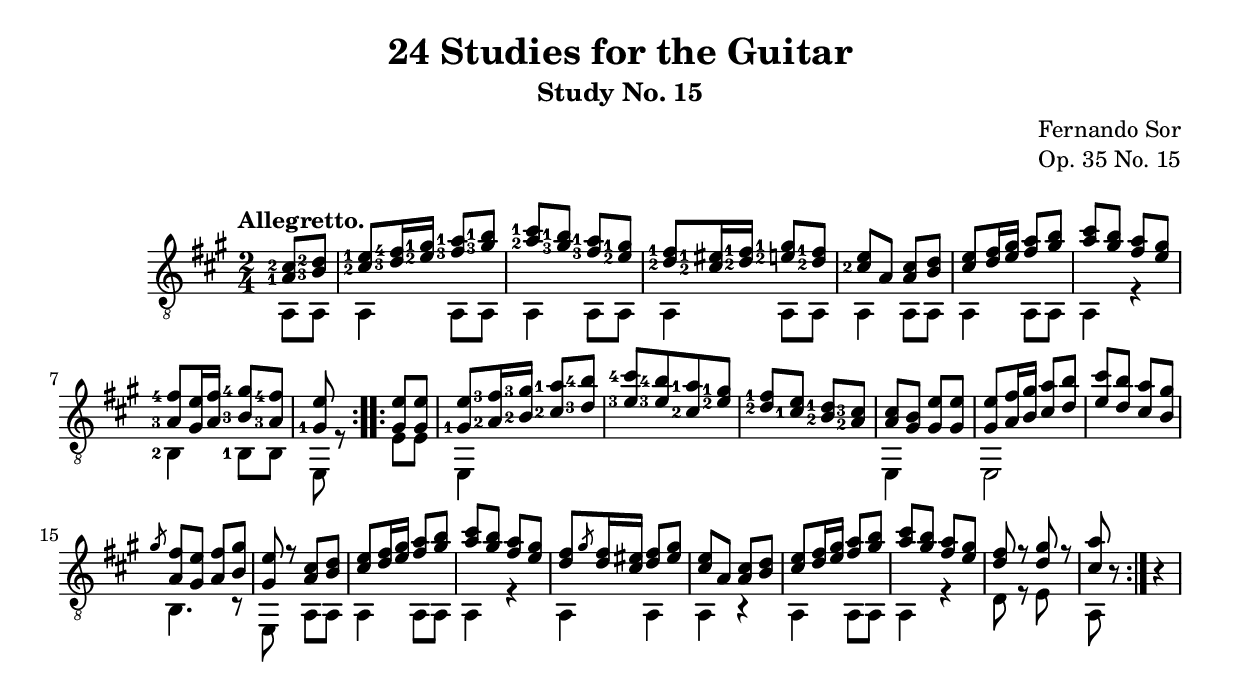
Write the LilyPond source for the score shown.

\version "2.18.0"
\header {
  title = "24 Studies for the Guitar"
  subtitle = "Study No. 15"
  composer = "Fernando Sor"
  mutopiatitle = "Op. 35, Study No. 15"
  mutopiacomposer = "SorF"
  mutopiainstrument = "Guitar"
  opus = "Op. 35 No. 15"
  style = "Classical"
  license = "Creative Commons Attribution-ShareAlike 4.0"
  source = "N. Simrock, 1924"
  % From Boije 482, enscribed "Bonn Chez N. Simrock"
  date = "1828"
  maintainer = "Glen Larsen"
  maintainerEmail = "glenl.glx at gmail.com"
}


\paper {
  % add space between composer/opus markup and first staff
  markup-system-spacing #'padding = #3
  % add a little space between composer and opus
  markup-markup-spacing #'padding = #1.2
  top-margin = 7\mm
  bottom-margin = 6\mm
}

\layout {
  \context {
    \Voice
    \override StringNumber #'stencil = ##f
  }
  \context {
    \Staff
    \override Fingering #'staff-padding = #'()
    \override Fingering #'add-stem-support = ##t
    \mergeDifferentlyDottedOn
    \mergeDifferentlyHeadedOn
  }
  \context {
    \Dynamics
    \override DynamicTextSpanner #'style = #'none
  }
}

global = {
  \time 2/4
  \key a \major
}


upperVoice = \relative c' {
  \voiceOne
  \set fingeringOrientations = #'(left)
  \repeat volta 2 {
    \partial 4 { <cis-2 a-1>8 <d-2 b-3> } |
    <e-1 cis-2>8 <fis-4 d-3>16 <gis-1 e-2> <a-1 fis-3>8 <b-1 gis-3> |
    <cis-1 a-2>8 <b-1 gis-3> <a-1 fis-3> <gis-1 e-2> |
    <fis-1 d-2>8 <eis-1 cis-2>16 <fis-1 d-2> <gis-1 e-2>8 <fis-1 d-2> |

    <e cis-2>8 a, <cis a> <d b> |
    <e cis>8 <fis d>16 <gis e> <a fis>8 <b gis>8 |
    <cis a>8 <b gis> <a fis> <gis e> |
    <fis-4 a,-3>8 <e gis,>16 <fis a,> <gis-4 b,-3>8 <fis-4 a,-3> |
    <e gis,-1>8 s
  }
  \repeat volta 2 {
    <e gis,>8 q |

    <e gis,-1>8 <fis-3 a,-2>16 <gis-3 b,-2> <a-1 cis,-2>8 <b-4 d,-3> |
    <cis-4 e,-3>8[ <b-4 e,-3> <a-1 cis,-2> <gis-1 e-2>8] |
    <fis-1 d-2>8 <e cis-1> <d-1 b-2> <cis-3 a-2> |
    <cis a>8 <b gis> <e gis,> q |
    <e gis,>8 <fis a,>16 <gis b,> <a cis,>8 <b d,> |
    <cis e,>8 <b d,> <a cis,> <gis b,> |

    \slashedGrace{gis8} <fis a,>8 <e gis,> <fis a,> <gis b,> |
    <e gis,>8 r <cis a> <d b> |
    <e cis>8 <fis d>16 <gis e> <a fis>8 <b gis> |
    <cis a>8 <b gis> <a fis> <gis e> |
    <fis d>8 \slashedGrace{gis8} <fis d>16 <eis cis> <fis d>8 <gis eis> |

    <e cis>8 a, <cis a> <d b> |
    <e cis>8 <fis d>16 <gis e> <a fis>8 <b gis> |
    <cis a>8 <b gis> <a fis> <gis e> |
    <fis d>8 r <gis d> r |
    <a cis,>8 b,\rest
  }
  b4\rest
}

lowerVoice = \relative c {
  \voiceTwo
  \set fingeringOrientations = #'(left)
  \partial 4 { a8 a } |
  \repeat unfold 3 { a4 a8 a | }

  \repeat unfold 2 { a4 a8 a | }
  a4 r |
  <b-2>4 <b-1>8 b |
  e,8 r e' e |

  e,4 s |
  s2*2 |
  e4 s |
  e2 |
  s2 |

  b'4. r8 |
  e,8 s a a |
  a4 a8 a |
  a4 r |
  a4 a |

  a4 r |
  a4 a8 a |
  a4 r |
  d8 r e s |
  a,8 s s
}


\score {
  <<
    \new Staff = "Guitar" \with {
      midiInstrument = #"acoustic guitar (nylon)"
    }
    <<
      \global
      \clef "treble_8"
      \tempo "Allegretto."
      \context Voice = "upperVoice" \upperVoice
      \context Voice = "lowerVoice" \lowerVoice
    >>
%{
    \new TabStaff = "Guitar tabs"
    <<
      \clef "moderntab"
      \global
      \context TabVoice = "upperVoice" \upperVoice
      \context TabVoice = "lowerVoice" \lowerVoice
    >>
%}
  >>
  \layout {}
  \midi {
    \tempo 4 = 90
  }
}
